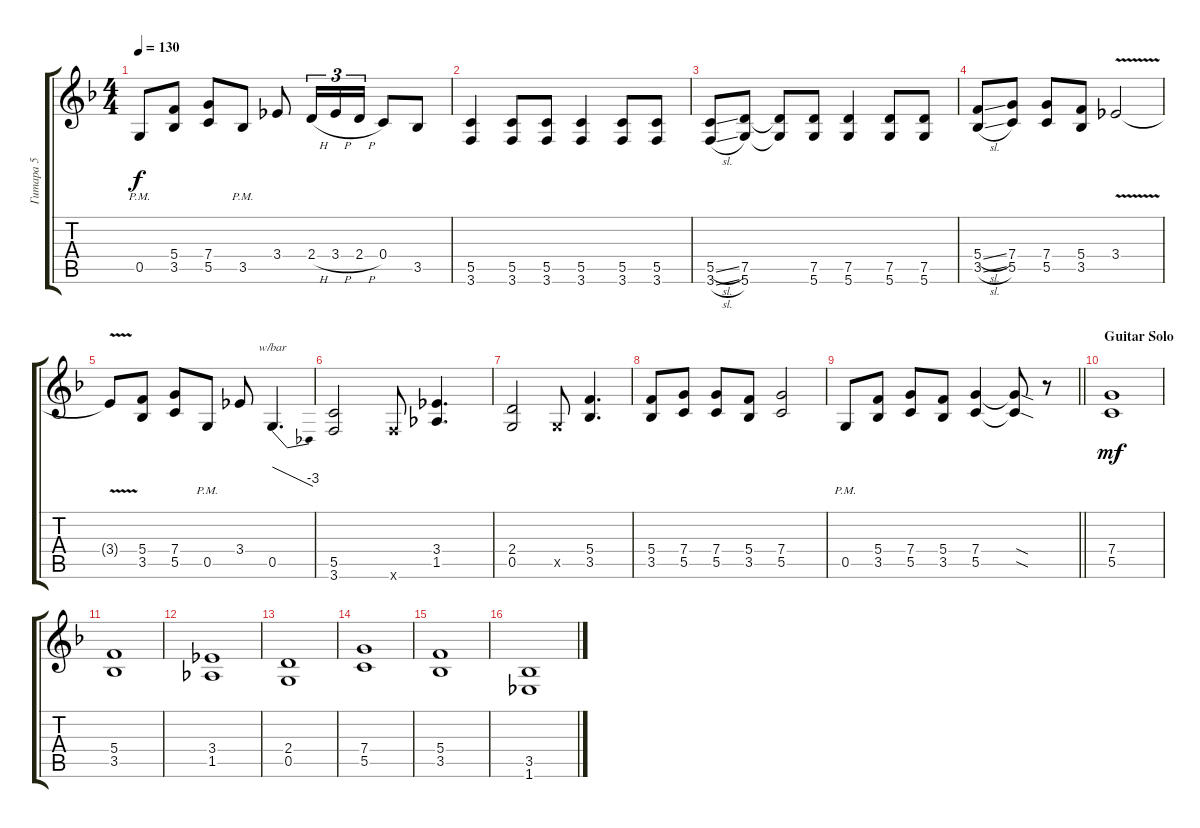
\track ("Гитара 5" "Гитара 5") {instrument distortionguitar}
\staff {score tabs}
\tuning (D4 A3 F3 C3 G2 D2) {hide}
\ts (4 4)
\tempo 130
\clef g2
\ks dminor
0.5{pm}.8{dy f} (5.4 3.5).8 (7.4 5.5).8 3.5{pm}.8 3.4.8 2.4{h}.16{tu (3 2)} 3.4{h}.16{tu (3 2)} 2.4{h}.16{tu (3 2)} 0.4.8 3.5.8 |
(5.5 3.6).4 (5.5 3.6).8 (5.5 3.6).8 (5.5 3.6).4 (5.5 3.6).8 (5.5 3.6).8 |
(5.5{sl} 3.6{sl}).8 (7.5 5.6).8 (7.5{t} 5.6{t}).8 (7.5 5.6).8 (7.5 5.6).4 (7.5 5.6).8 (7.5 5.6).8 |
(5.4{sl} 3.5{sl}).8 (7.4 5.5).8 (7.4 5.5).8 (5.4 3.5).8 3.4{v}.2 |
3.4{t}.8 (5.4 3.5).8 (7.4 5.5).8 0.5{pm}.8 3.4.8 0.5.4{d tbe (dive default 0 0 60 -12)} |
(5.5 3.6).2 3.6{x}.8 (3.4 1.5).4{d} |
(2.4 0.5).2 0.5{x}.8 (5.4 3.5).4{d} |
(5.4 3.5).8 (7.4 5.5).8 (7.4 5.5).8 (5.4 3.5).8 (7.4 5.5).2 |
\barLineRight lightlight
0.5{pm}.8 (5.4 3.5).8 (7.4 5.5).8 (5.4 3.5).8 (7.4 5.5).4 (7.4{sod t} 5.5{sod t}).8 r.8 |
\section ("" "Guitar Solo")
(7.4 5.5).1{dy mf} |
(5.4 3.5).1 |
(3.4 1.5).1 |
(2.4 0.5).1 |
(7.4 5.5).1 |
(5.4 3.5).1 |
(3.5 1.6).1
